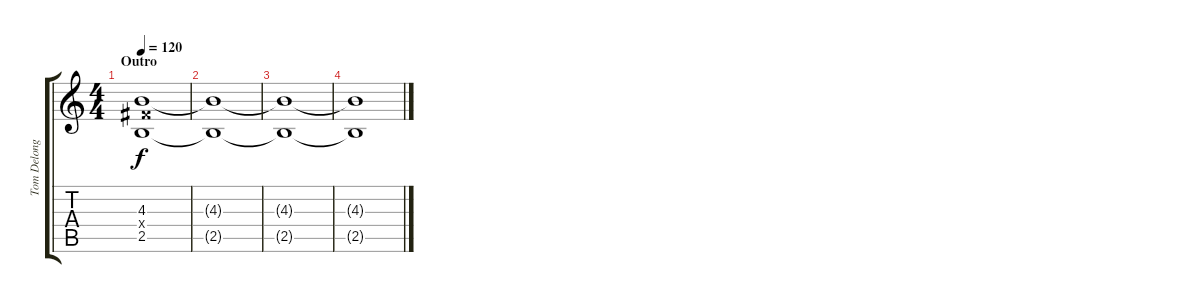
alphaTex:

\track ("Tom Delonge - Guitar" "Tom Delong") {instrument distortionguitar}
\staff {score tabs}
\tuning (E4 B3 G3 D3 A2 E2) {hide}
\ts (4 4)
\section ("" "Outro")
\tempo 120
\clef g2
\ks c
(4.3 4.4{x} 2.5).1{dy f volume 3} |
(4.3{t} 2.5{t}).1 |
(4.3{t} 2.5{t}).1 |
(4.3{t} 2.5{t}).1
